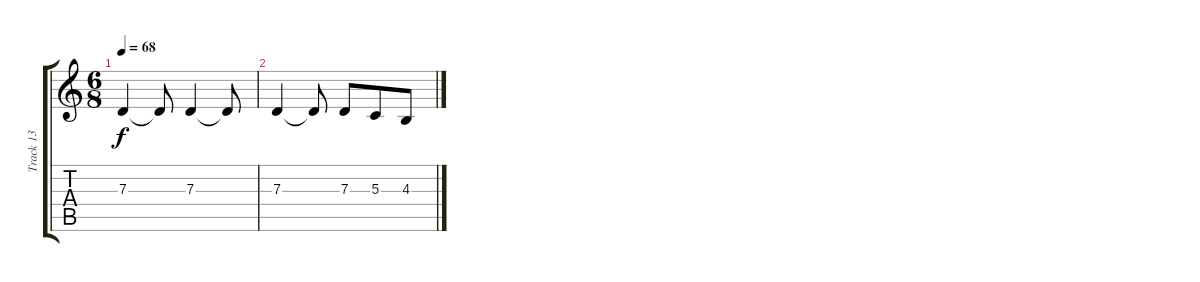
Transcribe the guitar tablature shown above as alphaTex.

\track ("Track 13" "Track 13") {instrument tubularbells}
\staff {score tabs}
\tuning (E4 B3 G3 D3 A2 E2) {hide}
\ts (6 8)
\tempo 68
\clef g2
\ks c
7.3.4{dy f} 7.3{t}.8 7.3.4 7.3{t}.8 |
7.3.4 7.3{t}.8 7.3.8 5.3.8 4.3.8
